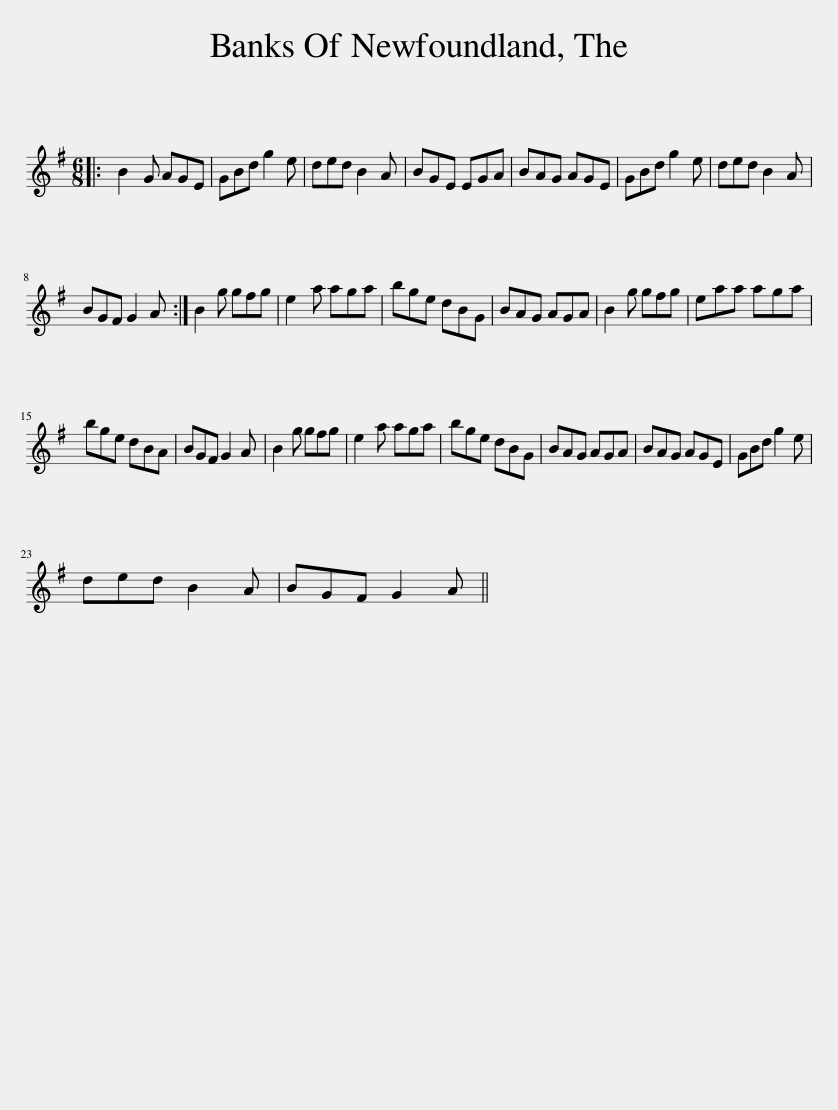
X:1
L:1/8
M:6/8
I:linebreak $
K:G
V:1 treble
V:1
|: B2 G AGE | GBd g2 e | ded B2 A | BGE EGA | BAG AGE | %5
 GBd g2 e | ded B2 A |$ BGF G2 A :| B2 g gfg | e2 a aga | %10
 bge dBG | BAG AGA | B2 g gfg | eaa aga |$ bge dBA | %15
 BGF G2 A | B2 g gfg | e2 a aga | bge dBG | BAG AGA | %20
 BAG AGE | GBd g2 e |$ ded B2 A | BGF G2 A || %24
